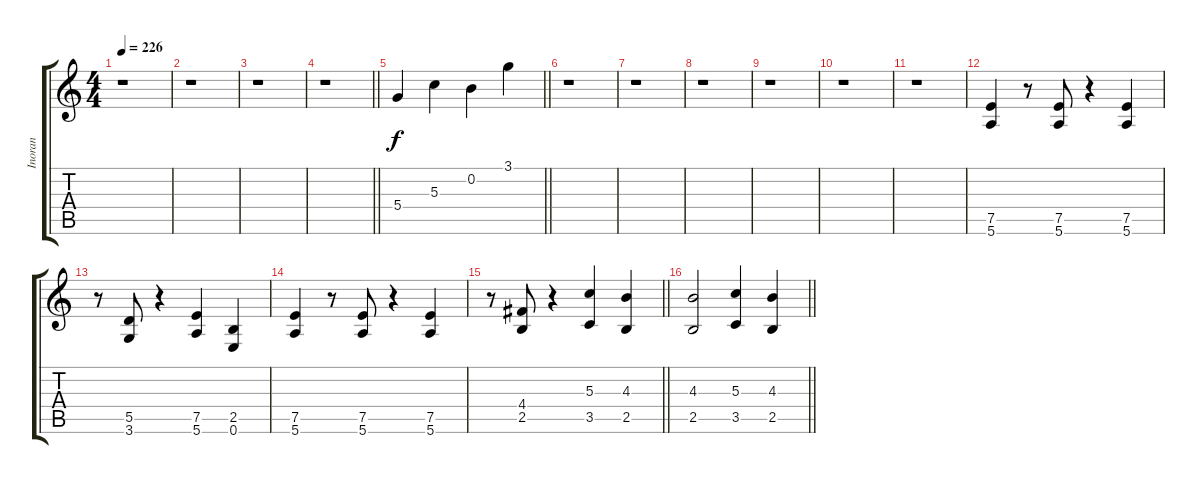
\track ("Inoran" "Inoran") {instrument distortionguitar}
\staff {score tabs}
\tuning (E4 B3 G3 D3 A2 E2) {hide}
\ts (4 4)
\tempo 226
\clef g2
\ks c
r.1{dy f} |
r.1 |
r.1 |
\barLineRight lightlight
r.1 |
\barLineRight lightlight
5.4.4 5.3.4 0.2.4 3.1.4 |
r.1 |
r.1 |
r.1 |
r.1 |
r.1 |
r.1 |
(7.5 5.6).4 r.8 (7.5 5.6).8 r.4 (7.5 5.6).4 |
r.8 (5.5 3.6).8 r.4 (7.5 5.6).4 (2.5 0.6).4 |
(7.5 5.6).4 r.8 (7.5 5.6).8 r.4 (7.5 5.6).4 |
\barLineRight lightlight
r.8 (4.4 2.5).8 r.4 (5.3 3.5).4 (4.3 2.5).4 |
\barLineRight lightlight
(4.3 2.5).2 (5.3 3.5).4 (4.3 2.5).4
